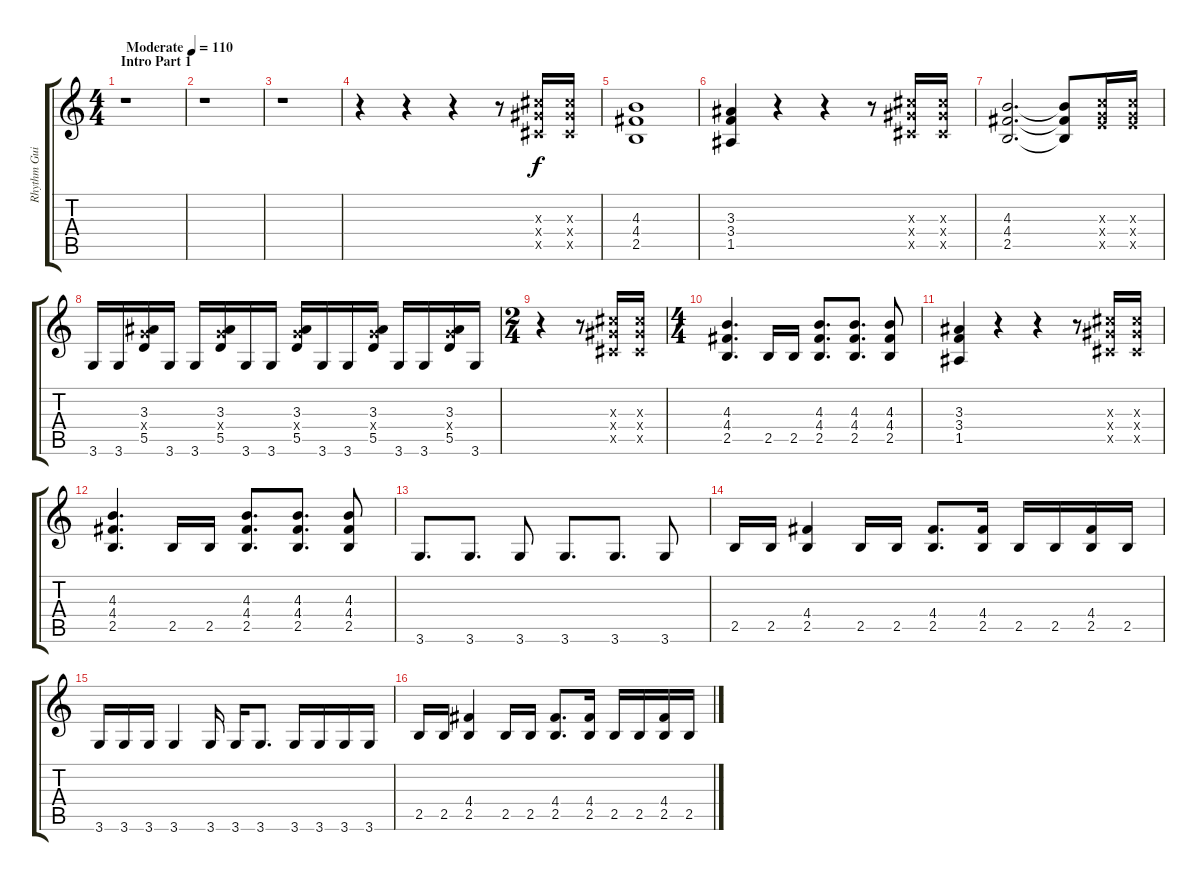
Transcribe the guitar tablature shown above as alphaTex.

\track ("Rhythm Guitar" "Rhythm Gui") {instrument distortionguitar}
\staff {score tabs}
\tuning (E4 B3 G3 D3 A2 E2) {hide}
\ts (4 4)
\section ("" "Intro Part 1")
\tempo (110 "Moderate")
\clef g2
\ks c
r.1{dy f instrument distortionguitar} |
r.1 |
r.1 |
r.4 r.4 r.4 r.8 (6.3{x} 6.4{x} 4.5{x}).16 (6.3{x} 6.4{x} 4.5{x}).16 |
(4.3 4.4 2.5).1 |
(3.3 3.4 1.5).4 r.4 r.4 r.8 (6.3{x} 6.4{x} 4.5{x}).16 (6.3{x} 6.4{x} 4.5{x}).16 |
(4.3 4.4 2.5).2{d} (4.3{t} 4.4{t} 2.5{t}).8 (5.3{x} 5.4{x} 7.5{x}).16 (5.3{x} 5.4{x} 7.5{x}).16 |
3.6.16 3.6.16 (3.3 5.4{x} 5.5).16 3.6.16 3.6.16 (3.3 5.4{x} 5.5).16 3.6.16 3.6.16 (3.3 5.4{x} 5.5).16 3.6.16 3.6.16 (3.3 5.4{x} 5.5).16 3.6.16 3.6.16 (3.3 5.4{x} 5.5).16 3.6.16 |
\ts (2 4)
r.4 r.8 (6.3{x} 6.4{x} 4.5{x}).16 (6.3{x} 6.4{x} 4.5{x}).16 |
\ts (4 4)
(4.3 4.4 2.5).4{d} 2.5.16 2.5.16 (4.3 4.4 2.5).8{d} (4.3 4.4 2.5).8{d} (4.3 4.4 2.5).8 |
(3.3 3.4 1.5).4 r.4 r.4 r.8 (6.3{x} 6.4{x} 4.5{x}).16 (6.3{x} 6.4{x} 4.5{x}).16 |
(4.3 4.4 2.5).4{d} 2.5.16 2.5.16 (4.3 4.4 2.5).8{d} (4.3 4.4 2.5).8{d} (4.3 4.4 2.5).8 |
3.6.8{d} 3.6.8{d} 3.6.8 3.6.8{d} 3.6.8{d} 3.6.8 |
2.5.16 2.5.16 (4.4 2.5).4 2.5.16 2.5.16 (4.4 2.5).8{d} (4.4 2.5).16 2.5.16 2.5.16 (4.4 2.5).16 2.5.16 |
3.6.16 3.6.16 3.6.16 3.6.4 3.6.16 3.6.16 3.6.8{d} 3.6.16 3.6.16 3.6.16 3.6.16 |
2.5.16 2.5.16 (4.4 2.5).4 2.5.16 2.5.16 (4.4 2.5).8{d} (4.4 2.5).16 2.5.16 2.5.16 (4.4 2.5).16 2.5.16
